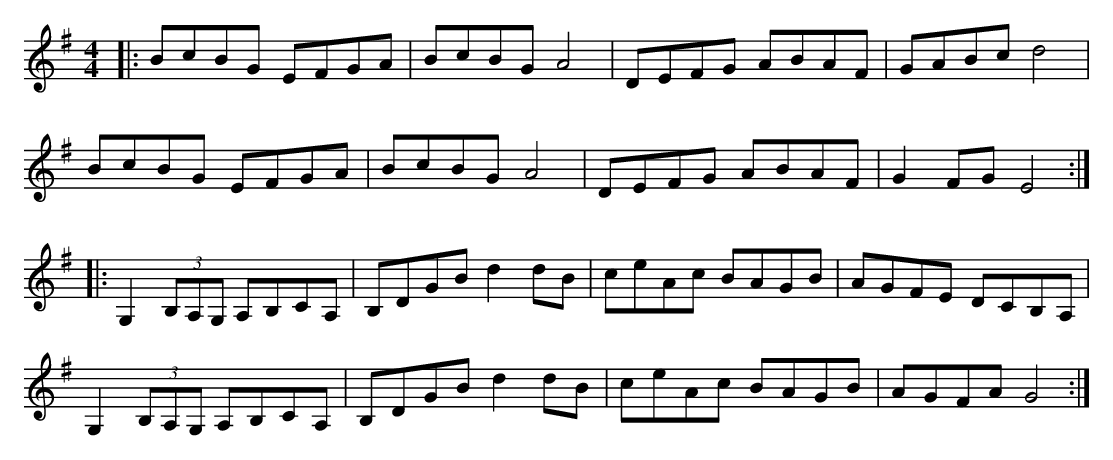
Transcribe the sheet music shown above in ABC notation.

X:1
M:4/4
K:G
|:BcBG EFGA|BcBG A4|DEFG ABAF|GABc d4|
BcBG EFGA|BcBG A4|DEFG ABAF|G2 FG E4:|
|:G,2 (3B,A,G, A,B,CA,|B,DGB d2 dB|ceAc BAGB|AGFE DCB,A,|
G,2 (3B,A,G, A,B,CA,|B,DGB d2 dB|ceAc BAGB|AGFA G4:|
